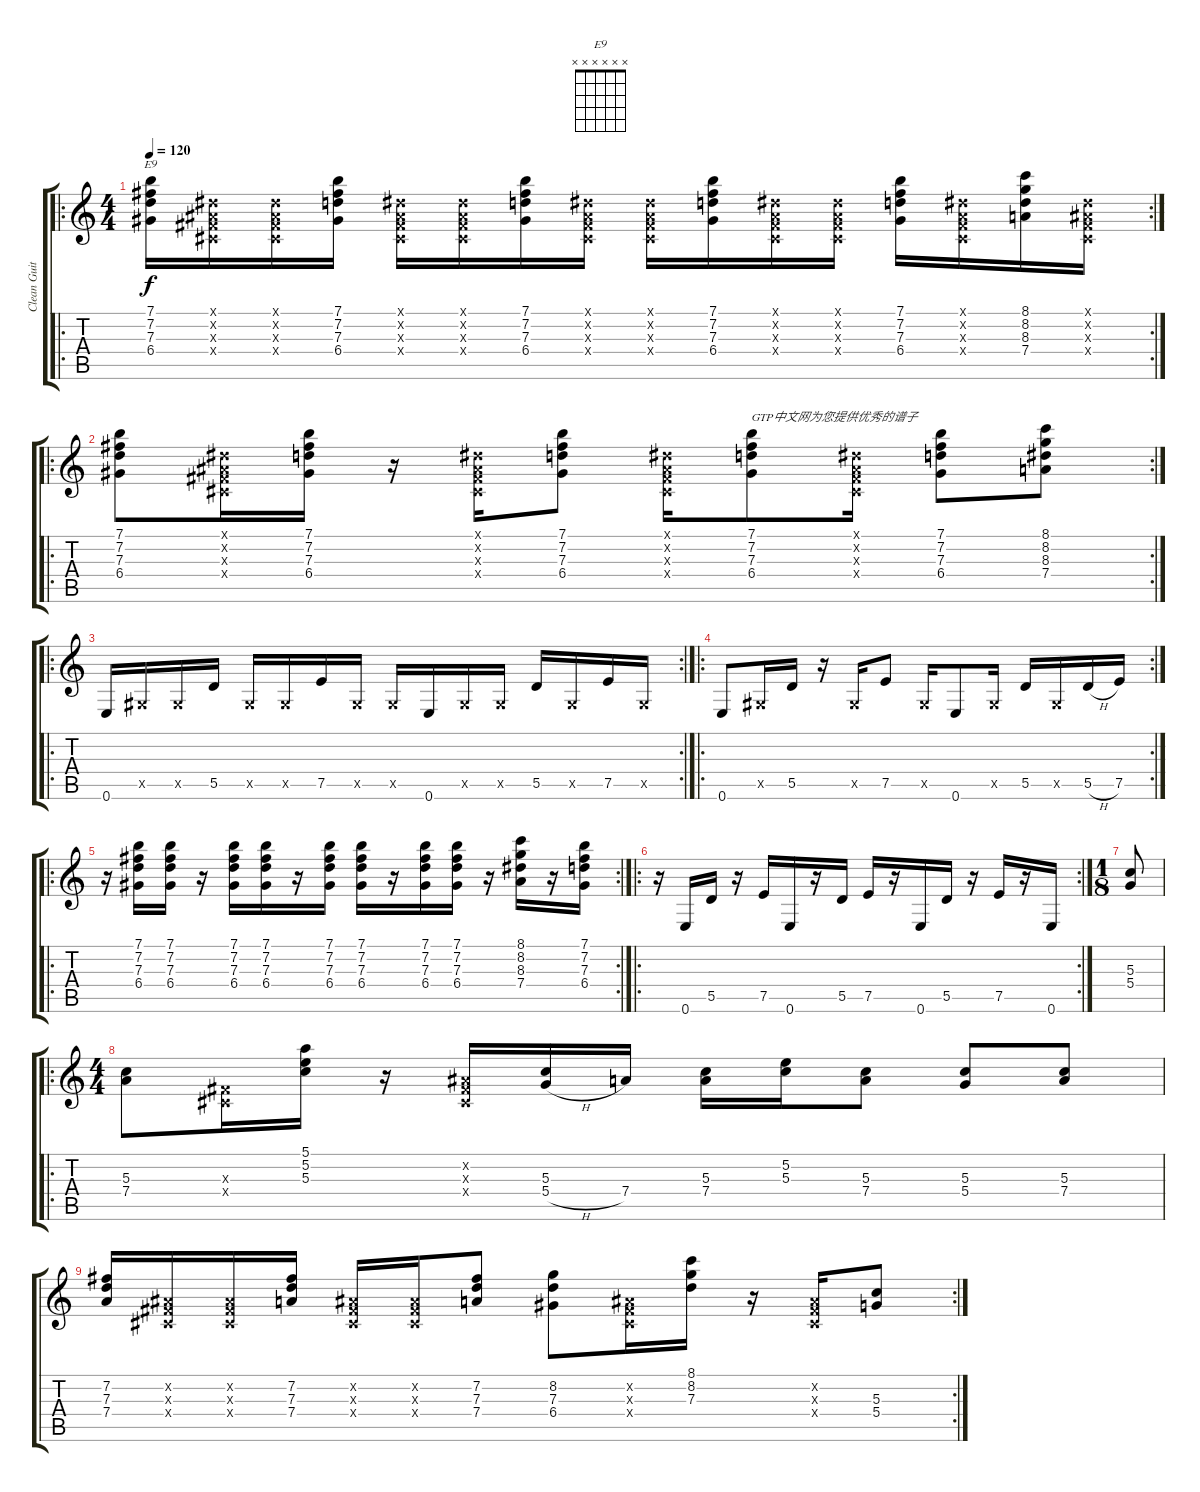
\track ("Clean Guitar" "Clean Guit") {instrument electricguitarjazz}
\staff {score tabs}
\tuning (E4 B3 G3 D3 A2 E2) {hide}
\chord ("E9" x x x x x x)
\ro
\rc 2
\ts (4 4)
\tempo 120
\clef g2
\ks c
(7.1 7.2 7.3 6.4).16{ch "E9" dy f instrument electricguitarjazz} (-1.1{x} -1.2{x} -1.3{x} -1.4{x}).16 (-1.1{x} -1.2{x} -1.3{x} -1.4{x}).16 (7.1 7.2 7.3 6.4).16 (-1.1{x} -1.2{x} -1.3{x} -1.4{x}).16 (-1.1{x} -1.2{x} -1.3{x} -1.4{x}).16 (7.1 7.2 7.3 6.4).16 (-1.1{x} -1.2{x} -1.3{x} -1.4{x}).16 (-1.1{x} -1.2{x} -1.3{x} -1.4{x}).16 (7.1 7.2 7.3 6.4).16 (-1.1{x} -1.2{x} -1.3{x} -1.4{x}).16 (-1.1{x} -1.2{x} -1.3{x} -1.4{x}).16 (7.1 7.2 7.3 6.4).16 (-1.1{x} -1.2{x} -1.3{x} -1.4{x}).16 (8.1 8.2 8.3 7.4).16 (-1.1{x} -1.2{x} -1.3{x} -1.4{x}).16 |
\ro
\rc 2
(7.1 7.2 7.3 6.4).8 (-1.1{x} -1.2{x} -1.3{x} -1.4{x}).16 (7.1 7.2 7.3 6.4).16 r.16 (-1.1{x} -1.2{x} -1.3{x} -1.4{x}).16 (7.1 7.2 7.3 6.4).8 (-1.1{x} -1.2{x} -1.3{x} -1.4{x}).16 (7.1 7.2 7.3 6.4).8{txt "GTP中文网为您提供优秀的谱子"} (-1.1{x} -1.2{x} -1.3{x} -1.4{x}).16 (7.1 7.2 7.3 6.4).8 (8.1 8.2 8.3 7.4).8 |
\ro
\rc 2
0.6.16 -1.5{x}.16 -1.5{x}.16 5.5.16 -1.5{x}.16 -1.5{x}.16 7.5.16 -1.5{x}.16 -1.5{x}.16 0.6.16 -1.5{x}.16 -1.5{x}.16 5.5.16 -1.5{x}.16 7.5.16 -1.5{x}.16 |
\ro
\rc 2
0.6.8 -1.5{x}.16 5.5.16 r.16 -1.5{x}.16 7.5.8 -1.5{x}.16 0.6.8 -1.5{x}.16 5.5.16 -1.5{x}.16 5.5{h}.16 7.5.16 |
\ro
\rc 2
r.16 (7.1 7.2 7.3 6.4).16 (7.1 7.2 7.3 6.4).16 r.16 (7.1 7.2 7.3 6.4).16 (7.1 7.2 7.3 6.4).16 r.16 (7.1 7.2 7.3 6.4).16 (7.1 7.2 7.3 6.4).16 r.16 (7.1 7.2 7.3 6.4).16 (7.1 7.2 7.3 6.4).16 r.16 (8.1 8.2 8.3 7.4).16 r.16 (7.1 7.2 7.3 6.4).16 |
\ro
\rc 2
r.16 0.6.16 5.5.16 r.16 7.5.16 0.6.16 r.16 5.5.16 7.5.16 r.16 0.6.16 5.5.16 r.16 7.5.16 r.16 0.6.16 |
\ts (1 8)
(5.3 5.4).8 |
\ro
\ts (4 4)
(5.3 7.4).8 (-1.3{x} -1.4{x}).16 (5.1 5.2 5.3).16 r.16 (-1.2{x} -1.3{x} -1.4{x}).16 (5.3 5.4{h}).16 7.4.16 (5.3 7.4).16 (5.2 5.3).16 (5.3 7.4).8 (5.3 5.4).8 (5.3 7.4).8 |
\rc 2
(7.2 7.3 7.4).16 (-1.2{x} -1.3{x} -1.4{x}).16 (-1.2{x} -1.3{x} -1.4{x}).16 (7.2 7.3 7.4).16 (-1.2{x} -1.3{x} -1.4{x}).16 (-1.2{x} -1.3{x} -1.4{x}).16 (7.2 7.3 7.4).8 (8.2 7.3 6.4).8 (-1.2{x} -1.3{x} -1.4{x}).16 (8.1 8.2 7.3).16 r.16 (-1.2{x} -1.3{x} -1.4{x}).16 (5.3 5.4).8
